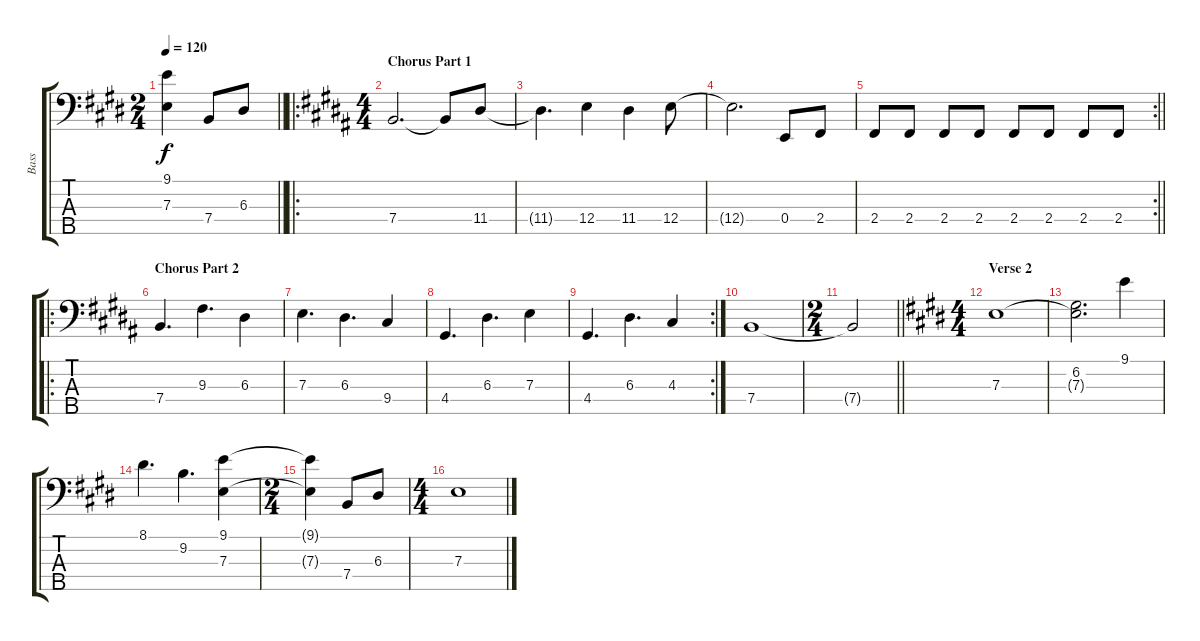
\track ("Bass" "Bass") {instrument electricbassfinger}
\staff {score tabs}
\tuning (G2 D2 A1 E1 B0) {hide}
\ts (2 4)
\tempo 120
\clef f4
\barLineRight lightlight
\ks e
(9.1{t} 7.3{t}).4{dy f} 7.4.8 6.3.8 |
\ro
\ts (4 4)
\section ("" "Chorus Part 1")
\ks b
7.4.2{d} 7.4{t}.8 11.4.8 |
11.4{t}.4{d} 12.4.4 11.4.4 12.4.8 |
12.4{t}.2{d} 0.4.8 2.4.8 |
\rc 2
\barLineRight lightlight
2.4.8 2.4.8 2.4.8 2.4.8 2.4.8 2.4.8 2.4.8 2.4.8 |
\ro
\section ("" "Chorus Part 2")
7.4.4{d} 9.3.4{d} 6.3.4 |
7.3.4{d} 6.3.4{d} 9.4.4 |
4.4.4{d} 6.3.4{d} 7.3.4 |
\rc 2
4.4.4{d} 6.3.4{d} 4.3.4 |
7.4.1 |
\ts (2 4)
\barLineRight lightlight
7.4{t}.2 |
\ts (4 4)
\section ("" "Verse 2")
\ks e
7.3.1 |
(6.2 7.3{t}).2{d} 9.1.4 |
8.1.4{d} 9.2.4{d} (9.1 7.3).4 |
\ts (2 4)
(9.1{t} 7.3{t}).4 7.4.8 6.3.8 |
\ts (4 4)
7.3.1
